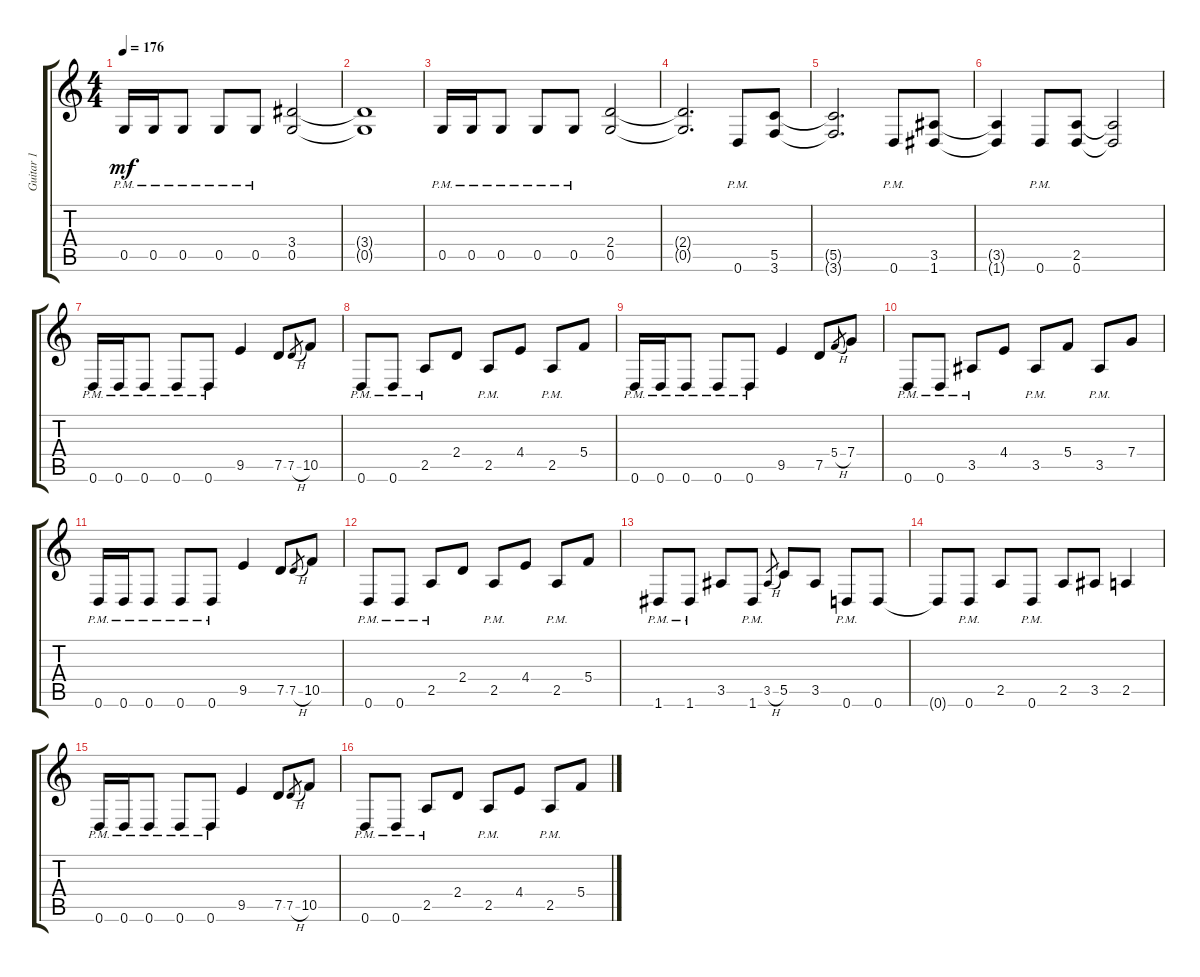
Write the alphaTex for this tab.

\track ("Guitar 1" "Guitar 1") {instrument distortionguitar}
\staff {score tabs}
\tuning (D4 A3 F3 C3 G2 D2) {hide}
\ts (4 4)
\tempo 176
\clef g2
\ks c
0.5{pm}.16{dy mf} 0.5{pm}.16 0.5{pm}.8 0.5{pm}.8 0.5{pm}.8 (3.4 0.5).2 |
(3.4{t} 0.5{t}).1 |
0.5{pm}.16 0.5{pm}.16 0.5{pm}.8 0.5{pm}.8 0.5{pm}.8 (2.4 0.5).2 |
(2.4{t} 0.5{t}).2{d} 0.6{pm}.8 (5.5 3.6).8 |
(5.5{t} 3.6{t}).2{d} 0.6{pm}.8 (3.5 1.6).8 |
(3.5{t} 1.6{t}).4 0.6{pm}.8 (2.5 0.6).8 (2.5{t} 0.6{t}).2 |
0.6{pm}.16 0.6{pm}.16 0.6{pm}.8 0.6{pm}.8 0.6{pm}.8 9.5.4 7.5.8 7.5{h}.8{gr} 10.5.8 |
0.6{pm}.8 0.6{pm}.8 2.5{pm}.8 2.4.8 2.5{pm}.8 4.4.8 2.5{pm}.8 5.4.8 |
0.6{pm}.16 0.6{pm}.16 0.6{pm}.8 0.6{pm}.8 0.6{pm}.8 9.5.4 7.5.8 5.4{h}.8{gr} 7.4.8 |
0.6{pm}.8 0.6{pm}.8 3.5{pm}.8 4.4.8 3.5{pm}.8 5.4.8 3.5{pm}.8 7.4.8 |
0.6{pm}.16 0.6{pm}.16 0.6{pm}.8 0.6{pm}.8 0.6{pm}.8 9.5.4 7.5.8 7.5{h}.8{gr} 10.5.8 |
0.6{pm}.8 0.6{pm}.8 2.5{pm}.8 2.4.8 2.5{pm}.8 4.4.8 2.5{pm}.8 5.4.8 |
1.6{pm}.8 1.6{pm}.8 3.5.8 1.6{pm}.8 3.5{h}.8{gr} 5.5.8 3.5.8 0.6{pm}.8 0.6.8 |
0.6{t}.8 0.6{pm}.8 2.5.8 0.6{pm}.8 2.5.8 3.5.8 2.5.4 |
0.6{pm}.16 0.6{pm}.16 0.6{pm}.8 0.6{pm}.8 0.6{pm}.8 9.5.4 7.5.8 7.5{h}.8{gr} 10.5.8 |
0.6{pm}.8 0.6{pm}.8 2.5{pm}.8 2.4.8 2.5{pm}.8 4.4.8 2.5{pm}.8 5.4.8
